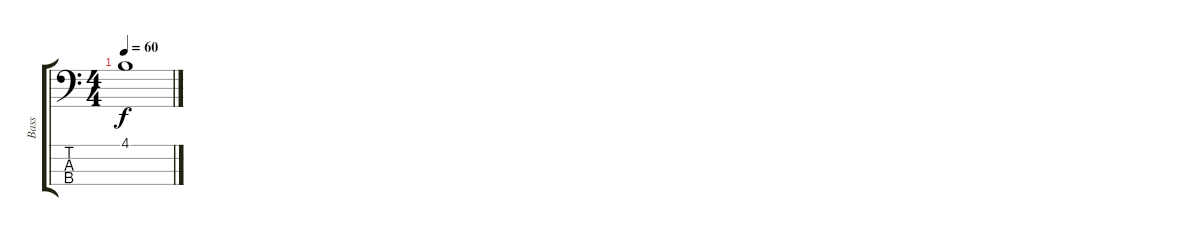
\track ("Bass" "Bass") {instrument electricbassfinger}
\staff {score tabs}
\tuning (G2 D2 A1 E1) {hide}
\ts (4 4)
\tempo 60
\clef f4
\ks c
4.1{t}.1{dy f}
